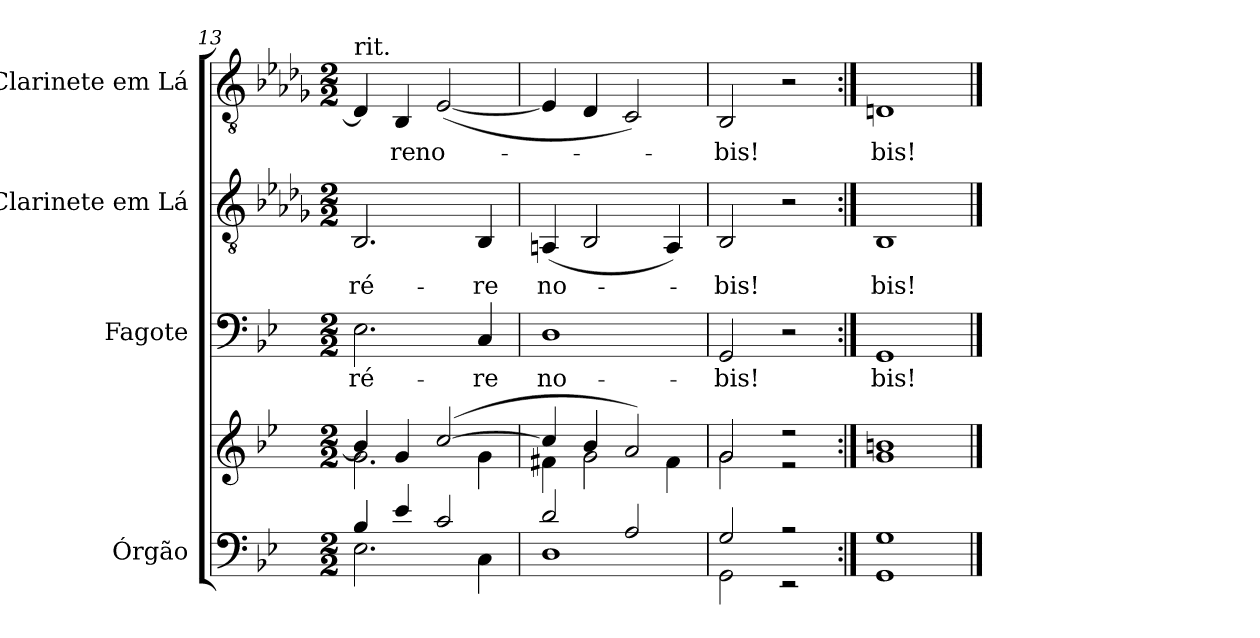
**kern	**kern	**kern	**text	**kern	**text	**kern	**text
*part4	*part4	*part3	*part3	*part2	*part2	*part1	*part1
*staff5	*staff4	*staff3	*staff3	*staff2	*staff2	*staff1	*staff1
*I"Órgão	*	*I"Fagote	*	*I"Clarinete em Lá	*	*I"Clarinete em Lá	*
*I'Órg.	*	*	*	*I'T.2	*	*I'T.1	*
!!LO:LB:g=z
*clefF4	*clefG2	*clefF4	*	*clefGv2	*	*clefGv2	*
*	*	*	*	*ITrd2c3	*	*ITrd2c3	*
*k[b-e-]	*k[b-e-]	*k[b-e-]	*	*k[b-e-]	*	*k[b-e-]	*
*g:	*g:	*g:	*	*g:	*	*g:	*
*M2/2	*M2/2	*M2/2	*	*M2/2	*	*M2/2	*
=13	=13	=13	=13	=13	=13	=13	=13
*^	*^	*	*	*	*	*	*
!	!	!	!	!	!LO:LY:b:color=#000000	!	!	!	!
!	!	!	!	!	!	!	!	!LO:TX:t=rit.	!
!	!	!	!	!	!	!	!LO:LY:b:color=#000000	!	!
4B-i/	2.E-i\	4b-i/]	2.gi\	2.E-i\	-ré-	2.GGi/	-ré-	4BB-i/]	.
!	!	!	!	!	!	!	!	!	!LO:LY:b:color=#000000
4e-i/	.	4gi/	.	.	.	.	.	4GGi/	-re
!	!	!	!	!	!	!	!	!	!LO:LY:b:color=#000000
2ci/	.	([>2cci/	.	.	.	.	.	([<2Ci/	no-
!	!	!	!	!	!LO:LY:b:color=#000000	!	!	!	!
!	!	!	!	!	!	!	!LO:LY:b:color=#000000	!	!
.	4Ci\	.	4gi\	4Ci/	-re	4GGi/	-re	.	.
=14	=14	=14	=14	=14	=14	=14	=14	=14	=14
!	!	!	!	!	!LO:LY:b:color=#000000	!	!	!	!
!	!	!	!	!	!	!	!LO:LY:b:color=#000000	!	!
2di/	1Di	4cci/]	4f#Xi\	1Di	no-	(4FF#Xi/	no-	4Ci/]	.
.	.	4b-i/	2gi\	.	.	2GGi/	.	4BB-i/	.
2Ai/	.	2ai/)	.	.	.	.	.	2AAi/)	.
.	.	.	4f#i\	.	.	4FF#i/)	.	.	.
=15	=15	=15	=15	=15	=15	=15	=15	=15	=15
!	!	!	!	!	!LO:LY:b:color=#000000	!	!	!	!
!	!	!	!	!	!	!	!LO:LY:b:color=#000000	!	!
!	!	!	!	!	!	!	!	!	!LO:LY:b:color=#000000
2Gi/	2GGi\	2gi/	2gi\	2GGi/	-bis!	2GGi/	-bis!	2GGi/	-bis!
2r	2r	2r	2r	2r	.	2r	.	2r	.
=16:|!	=16:|!	=16:|!	=16:|!	=16:|!	=16:|!	=16:|!	=16:|!	=16:|!	=16:|!
!	!	!	!	!	!LO:LY:b:color=#000000	!	!	!	!
!	!	!	!	!	!	!	!LO:LY:b:color=#000000	!	!
!	!	!	!	!	!	!	!	!	!LO:LY:b:color=#000000
1Gi	1GGi	1bni	1gi	1GGi	bis!	1GGi	bis!	1BBni	bis!
*v	*v	*	*	*	*	*	*	*	*
*	*v	*v	*	*	*	*	*	*
==	==	==	==	==	==	==	==
*-	*-	*-	*-	*-	*-	*-	*-
